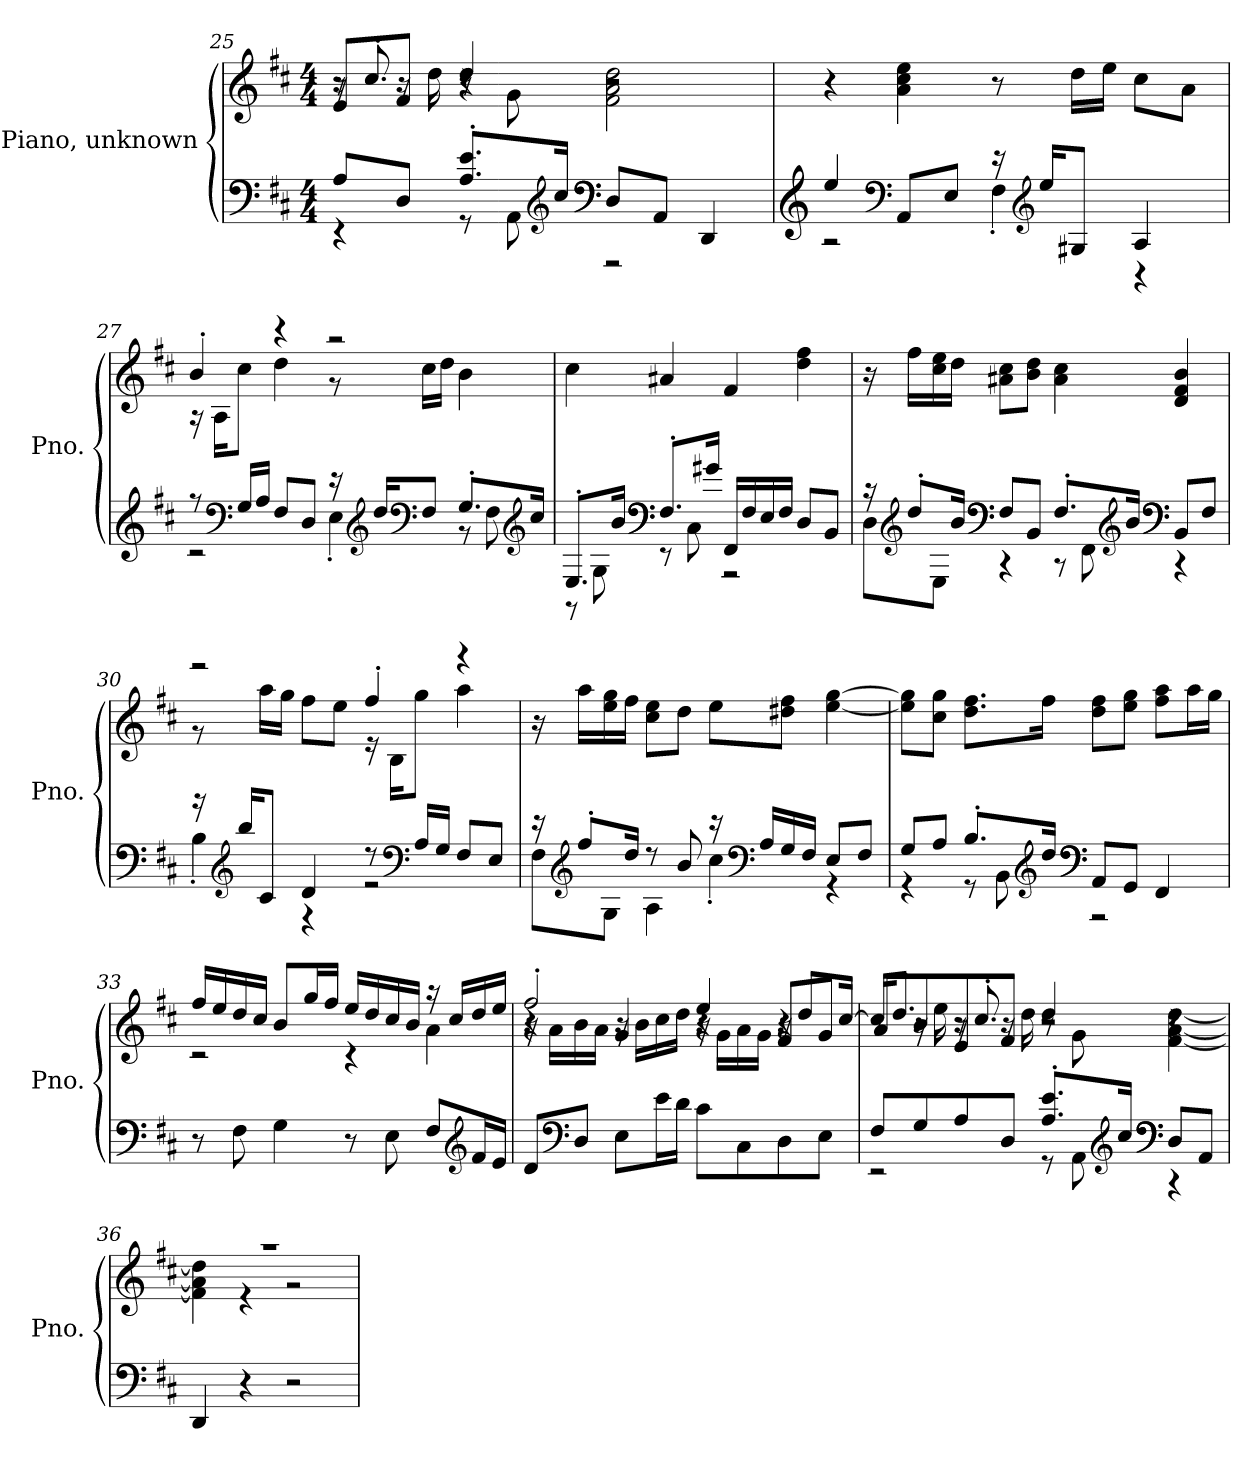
**kern	**kern
*part1	*part1
*staff2	*staff1
*I"Piano, unknown	*
*I'Pno.	*
!!LO:PB:g=z
*clefF4	*clefG2
*k[f#c#]	*k[f#c#]
*M4/4	*M4/4
=25	=25
*^	*^
*	*	*	*^
8A/L	4r	16r	8r	8e/L
.	.	8.cc#'/	.	.
8D/J	.	.	16r	8f#/J
.	.	.	16dd\	.
8.A/' 8.e/'L	8r	4dd/	8r	4r
.	8AA\	.	8g\	.
*clefG2	*	*	*	*
16cc#/Jk	.	.	.	.
*clefF4	*	*	*	*
8D/L	2r	2r	2f#\ 2a\ 2dd\	2r
8AA/J	.	.	.	.
4DD/	.	.	.	.
*	*	*v	*v	*v
=26	=26	=26
*clefG2	*	*
4ee/	2r	4r
*clefF4	*	*
8AA/L	.	4a\ 4cc#\ 4ee\
8E/J	.	.
16r	4F#'\	8r
*clefG2	*	*
16ee/KL	.	.
8G#X/J	.	16dd\LL
.	.	16ee\JJ
4A/	4r	8cc#\L
.	.	8a\J
!!LO:LB:g=z
=27	=27	=27
*	*	*^
8r	2r	4b'/	16r
.	.	.	16A\KL
*clefF4	*	*	*
16G/LL	.	.	8cc#\J
16A/JJ	.	.	.
8F#/L	.	4r	4dd\
8D/J	.	.	.
16r	4E'\	2r	8r
*clefG2	*	*	*
16dd/KL	.	.	.
*clefF4	*	*	*
8F#/J	.	.	16cc#\LL
.	.	.	16dd\JJ
8.G'/L	8r	.	4b\
.	8F#\	.	.
*clefG2	*	*	*
16cc#/Jk	.	.	.
*	*	*v	*v
=28	=28	=28
8.E'/L	8r	4cc#\
.	8G\	.
16b/Jk	.	.
*clefF4	*	*
8.F#'/L	8r	4a#X/
.	8C#\	.
16g#X/Jk	.	.
16FF#/LL	2r	4f#/
16F#/	.	.
16E/	.	.
16F#/JJ	.	.
8D/L	.	4dd\ 4ff#\
8BB/J	.	.
!!LO:LB:g=z
=29	=29	=29
16r	8D\L	16r
*clefG2	*	*
8dd'/L	.	16ff#\LL
.	8E\J	16cc#\ 16ee\
16b/Jk	.	16dd\JJ
*clefF4	*	*
8F#/L	4r	8a#X\ 8cc#\L
8BB/J	.	8b\ 8dd\J
8.F#'/L	8r	4a#\ 4cc#\
.	8FF#\	.
*clefG2	*	*
16b/Jk	.	.
*clefF4	*	*
8BB/L	4r	4d/ 4f#/ 4b/
8F#/J	.	.
=30	=30	=30
*	*	*^
16r	4B'\	2r	8r
*clefG2	*	*	*
16bb/KL	.	.	.
8c#/J	.	.	16aa\LL
.	.	.	16gg\JJ
4d/	4r	.	8ff#\L
.	.	.	8ee\J
8r	2r	4ff#'/	16r
.	.	.	16B\KL
*clefF4	*	*	*
16A/LL	.	.	8gg\J
16G/JJ	.	.	.
8F#/L	.	4r	4aa\
8E/J	.	.	.
*	*	*v	*v
!!LO:LB:g=z
=31	=31	=31
16r	8F#\L	16r
*clefG2	*	*
8ff#'/L	.	16aa\LL
.	8G\J	16ee\ 16gg\
16dd/Jk	.	16ff#\JJ
8r	4A\	8cc#\ 8ee\L
8b/	.	8dd\J
16r	4cc#'\	8ee\L
*clefF4	*	*
16A/LL	.	.
16G/	.	8dd#X\ 8ff#\J
16F#/JJ	.	.
8E/L	4r	[4ee\ [4gg\
8F#/J	.	.
=32	=32	=32
8G/L	4r	8ee\] 8gg\]L
8A/J	.	8cc#\ 8gg\J
8.B'/L	8r	8.dd\ 8.ff#\L
.	8BB\	.
*clefG2	*	*
16dd/Jk	.	16ff#\Jk
*clefF4	*	*
8AA/L	2r	8dd\ 8ff#\L
8GG/J	.	8ee\ 8gg\J
4FF#/	.	8ff#\ 8aa\L
.	.	16aa\L
.	.	16gg\JJ
*v	*v	*
!!LO:LB:g=z
=33	=33
*	*^
8r	16ff#/LL	2r
.	16ee/	.
8F#\	16dd/	.
.	16cc#/JJ	.
4G\	8b/L	.
.	16gg/L	.
.	16ff#/JJ	.
8r	16ee/LL	4r
.	16dd/	.
8E\	16cc#/	.
.	16b/JJ	.
8F#/L	16r	4a\
.	16cc#/LL	.
*clefG2	*	*
16f#/L	16dd/	.
16e/JJ	16ee/JJ	.
=34	=34	=34
*	*	*^
8d/L	2ff#'/	16r	4r
.	.	16a\LL	.
*clefF4	*	*	*
8D/J	.	16b\	.
.	.	16a\JJ	.
8E\L	.	16r	4g/
.	.	16b\LL	.
16e\L	.	16cc#\	.
16d\JJ	.	16dd\JJ	.
8c#\L	4ee/	16r	4r
.	.	16g\LL	.
8C#\	.	16a\	.
.	.	16g\JJ	.
8D\	16r	4r	8f#/L
.	8dd/L	.	.
8E\J	.	.	8g/J
.	[16cc#/Jk	.	.
!!LO:LB:g=z	!!	!!
=35	=35	=35	=35
*^	*	*	*
8F#/L	2r	16cc#/KL]	8r	8a/L
.	.	8.dd'/J	.	.
8G/	.	.	16r	8b/
.	.	.	16ee\	.
8A/	.	16r	8r	8e/
.	.	8.cc#'/	.	.
8D/J	.	.	16r	8f#/J
.	.	.	16dd\	.
8.A/' 8.e/'L	8r	4dd/	8r	2r
.	8AA\	.	8g\	.
*clefG2	*	*	*	*
16cc#/Jk	.	.	.	.
*clefF4	*	*	*	*
8D/L	4r	4r	[4f#\ [4a\ [4dd\	.
8AA/J	.	.	.	.
*v	*v	*	*	*
*	*	*v	*v
=36	=36	=36
4DD/	1r	4f#\] 4a\] 4dd\]
4r	.	4r
2r	.	2r
*	*v	*v
=	=
*-	*-
